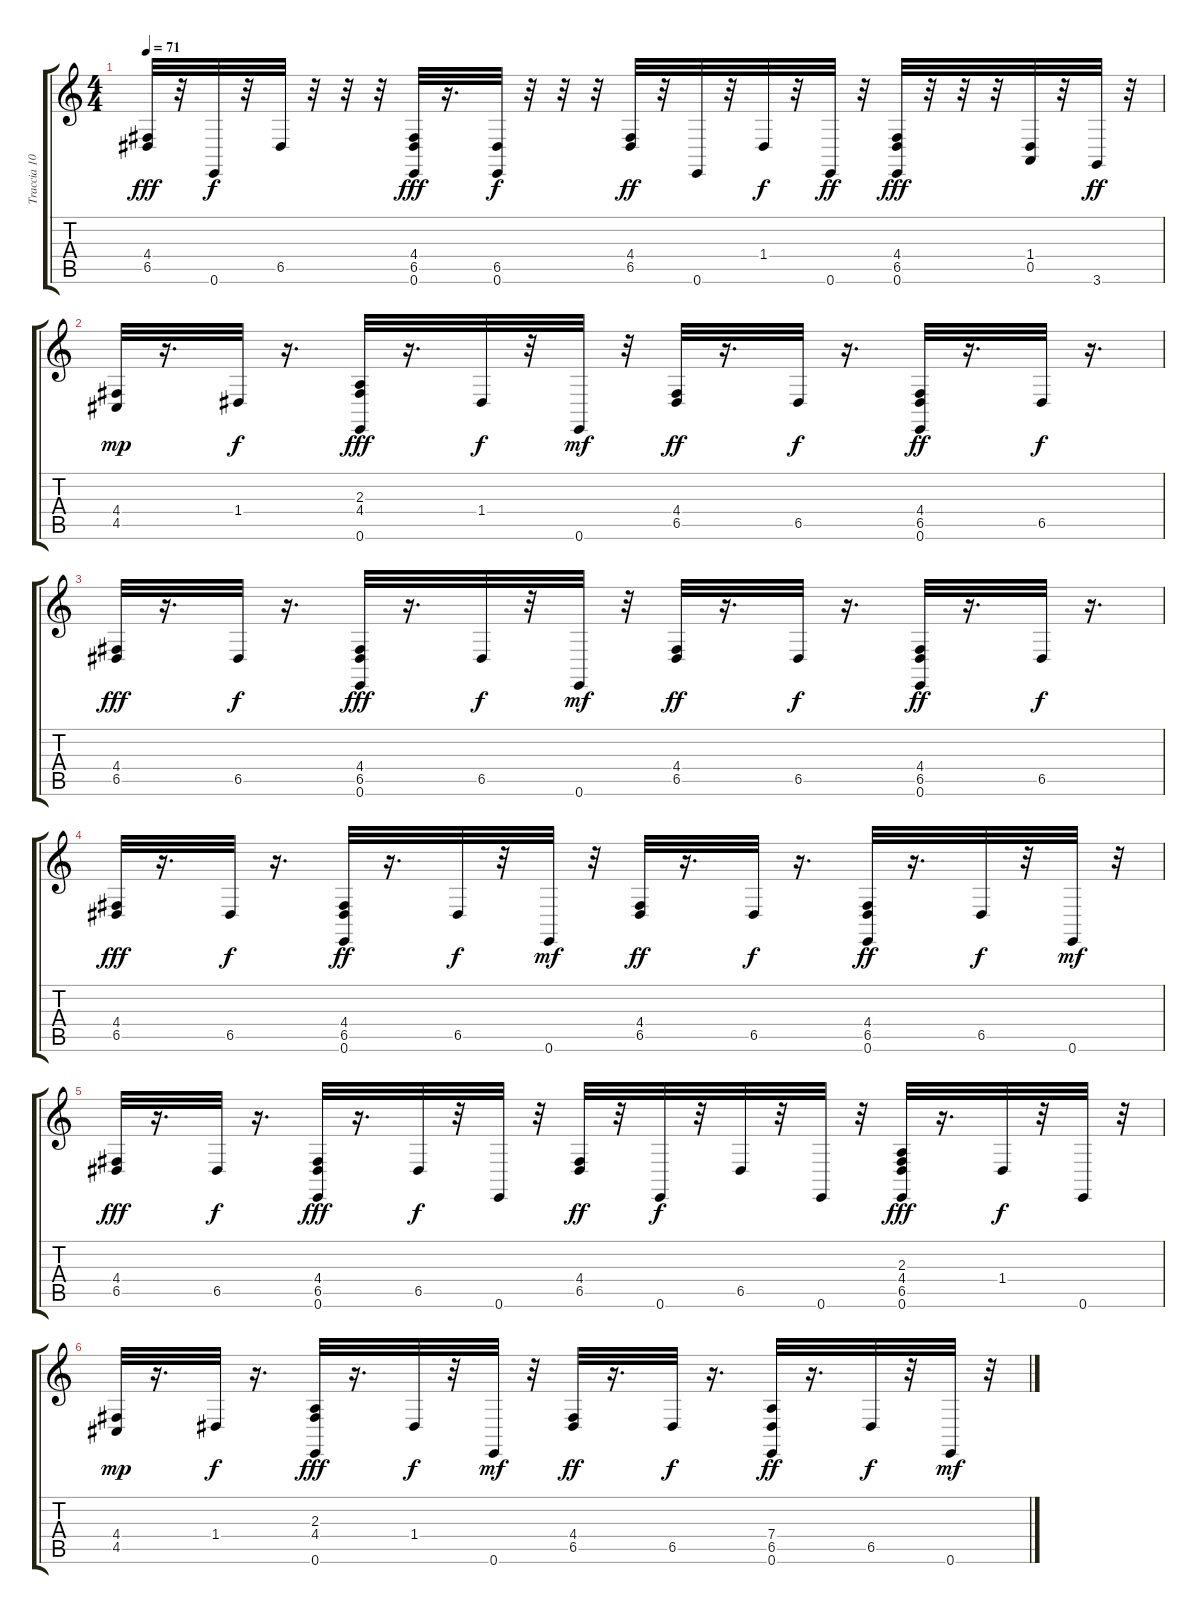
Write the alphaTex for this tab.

\track ("Traccia 10" "Traccia 10") {instrument acousticgrandpiano}
\staff {score tabs}
\tuning (E4 B3 G3 D3 A2 E2) {hide}
\ts (4 4)
\tempo 71
\clef g2
\ks c
(4.4 6.5).32{dy fff} r.32 0.6.32{dy f} r.32 6.5.32 r.32 r.32 r.32 (4.4 6.5 0.6).32{dy fff} r.16{d} (6.5 0.6).32{dy f} r.32 r.32 r.32 (4.4 6.5).32{dy ff} r.32 0.6.32 r.32 1.4.32{dy f} r.32 0.6.32{dy ff} r.32 (4.4 6.5 0.6).32{dy fff} r.32 r.32 r.32 (1.4 0.5).32 r.32 3.6.32{dy ff} r.32 |
(4.4 4.5).32{dy mp} r.16{d} 1.4.32{dy f} r.16{d} (2.3 4.4 0.6).32{dy fff} r.16{d} 1.4.32{dy f} r.32 0.6.32{dy mf} r.32 (4.4 6.5).32{dy ff} r.16{d} 6.5.32{dy f} r.16{d} (4.4 6.5 0.6).32{dy ff} r.16{d} 6.5.32{dy f} r.16{d} |
(4.4 6.5).32{dy fff} r.16{d} 6.5.32{dy f} r.16{d} (4.4 6.5 0.6).32{dy fff} r.16{d} 6.5.32{dy f} r.32 0.6.32{dy mf} r.32 (4.4 6.5).32{dy ff} r.16{d} 6.5.32{dy f} r.16{d} (4.4 6.5 0.6).32{dy ff} r.16{d} 6.5.32{dy f} r.16{d} |
(4.4 6.5).32{dy fff} r.16{d} 6.5.32{dy f} r.16{d} (4.4 6.5 0.6).32{dy ff} r.16{d} 6.5.32{dy f} r.32 0.6.32{dy mf} r.32 (4.4 6.5).32{dy ff} r.16{d} 6.5.32{dy f} r.16{d} (4.4 6.5 0.6).32{dy ff} r.16{d} 6.5.32{dy f} r.32 0.6.32{dy mf} r.32 |
(4.4 6.5).32{dy fff} r.16{d} 6.5.32{dy f} r.16{d} (4.4 6.5 0.6).32{dy fff} r.16{d} 6.5.32{dy f} r.32 0.6.32 r.32 (4.4 6.5).32{dy ff} r.32 0.6.32{dy f} r.32 6.5.32 r.32 0.6.32 r.32 (2.3 4.4 6.5 0.6).32{dy fff} r.16{d} 1.4.32{dy f} r.32 0.6.32 r.32 |
(4.4 4.5).32{dy mp} r.16{d} 1.4.32{dy f} r.16{d} (2.3 4.4 0.6).32{dy fff} r.16{d} 1.4.32{dy f} r.32 0.6.32{dy mf} r.32 (4.4 6.5).32{dy ff} r.16{d} 6.5.32{dy f} r.16{d} (7.4 6.5 0.6).32{dy ff} r.16{d} 6.5.32{dy f} r.32 0.6.32{dy mf} r.32
